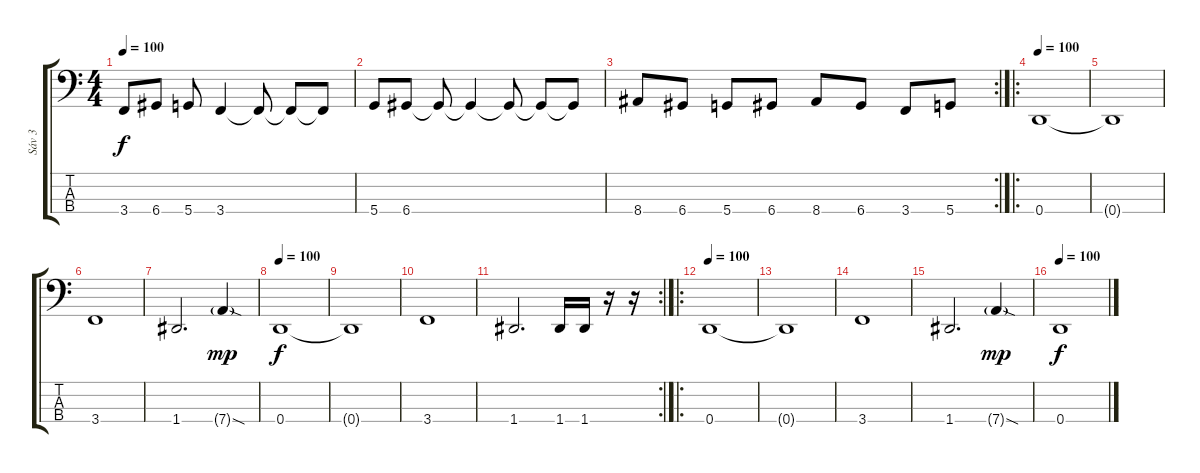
\track ("Sáv 3" "Sáv 3") {instrument electricbassfinger}
\staff {score tabs}
\tuning (F2 C2 G1 D1) {hide}
\ts (4 4)
\tempo 100
\clef f4
\ks c
3.4.8{dy f} 6.4.8 5.4.8 3.4.4 3.4{t}.8 3.4{t}.8 3.4{t}.8 |
5.4.8 6.4.8 6.4{t}.8 6.4{t}.4 6.4{t}.8 6.4{t}.8 6.4{t}.8 |
\rc 2
8.4.8 6.4.8 5.4.8 6.4.8 8.4.8 6.4.8 3.4.8 5.4.8 |
\ro
\tempo 100
0.4.1 |
0.4{t}.1 |
3.4.1 |
1.4.2{d} 7.4{sod g}.4{dy mp} |
\tempo 100
0.4.1{dy f} |
0.4{t}.1 |
3.4.1 |
\rc 2
1.4.2{d} 1.4.16 1.4.16 r.16 r.16 |
\ro
\tempo 100
0.4.1 |
0.4{t}.1 |
3.4.1 |
1.4.2{d} 7.4{sod g}.4{dy mp} |
\tempo 100
0.4.1{dy f}
